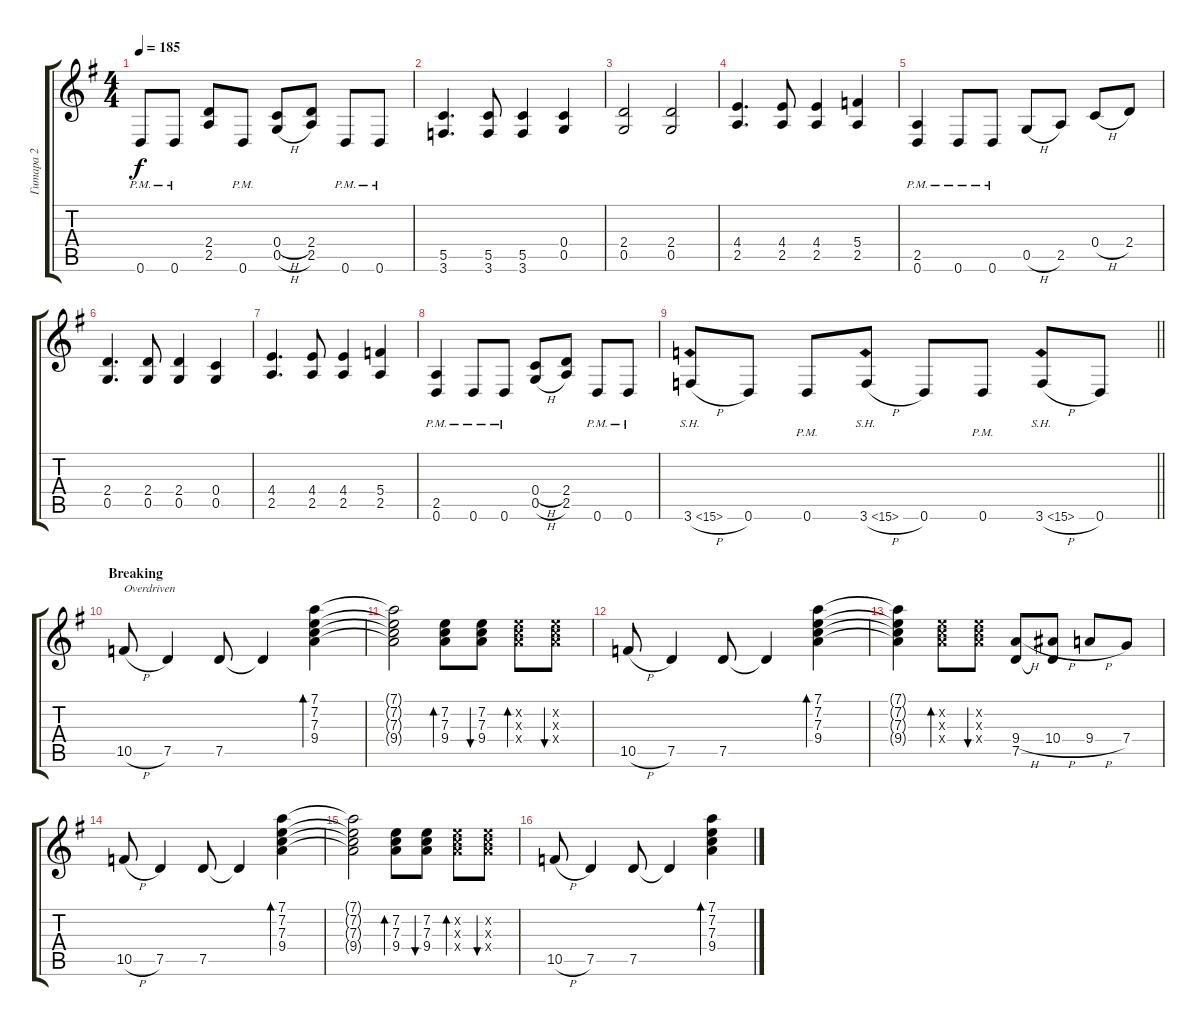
\track ("Гитара 2" "Гитара 2") {instrument distortionguitar}
\staff {score tabs}
\tuning (D4 A3 F3 C3 G2 D2) {hide}
\ts (4 4)
\tempo 185
\clef g2
\ks eminor
0.6{pm}.8{dy f} 0.6{pm}.8 (2.4 2.5).8 0.6{pm}.8 (0.4{h} 0.5{h}).8 (2.4 2.5).8 0.6{pm}.8 0.6{pm}.8 |
(5.5 3.6).4{d} (5.5 3.6).8 (5.5 3.6).4 (0.4 0.5).4 |
(2.4 0.5).2 (2.4 0.5).2 |
(4.4 2.5).4{d} (4.4 2.5).8 (4.4 2.5).4 (5.4 2.5).4 |
(2.5{pm} 0.6{pm}).4 0.6{pm}.8 0.6{pm}.8 0.5{h}.8 2.5.8 0.4{h}.8 2.4.8 |
(2.4 0.5).4{d} (2.4 0.5).8 (2.4 0.5).4 (0.4 0.5).4 |
(4.4 2.5).4{d} (4.4 2.5).8 (4.4 2.5).4 (5.4 2.5).4 |
(2.5{pm} 0.6{pm}).4 0.6{pm}.8 0.6{pm}.8 (0.4{h} 0.5{h}).8 (2.4 2.5).8 0.6{pm}.8 0.6{pm}.8 |
\barLineRight lightlight
3.6{sh 12 h}.8 0.6.8 0.6{pm}.8 3.6{sh 12 h}.8 0.6.8 0.6{pm}.8 3.6{sh 12 h}.8 0.6.8 |
\section ("" "Breaking")
10.5{h}.8{txt "Overdriven" instrument overdrivenguitar} 7.5.4 7.5.8 7.5{t}.4 (7.1 7.2 7.3 9.4).4{bd 60} |
(7.1{t} 7.2{t} 7.3{t} 9.4{t}).2 (7.2 7.3 9.4).8{bd 60} (7.2 7.3 9.4).8{bu 60} (7.2{x} 7.3{x} 9.4{x}).8{bd 60} (7.2{x} 7.3{x} 9.4{x}).8{bu 60} |
10.5{h}.8 7.5.4 7.5.8 7.5{t}.4 (7.1 7.2 7.3 9.4).4{bd 60} |
(7.1{t} 7.2{t} 7.3{t} 9.4{t}).4 (7.2{x} 7.3{x} 9.4{x}).8{bd 60} (7.2{x} 7.3{x} 9.4{x}).8{bu 60} (9.4{h} 7.5).8 (10.4{h} 7.5{t}).8 9.4{h}.8 7.4.8 |
10.5{h}.8 7.5.4 7.5.8 7.5{t}.4 (7.1 7.2 7.3 9.4).4{bd 60} |
(7.1{t} 7.2{t} 7.3{t} 9.4{t}).2 (7.2 7.3 9.4).8{bd 60} (7.2 7.3 9.4).8{bu 60} (7.2{x} 7.3{x} 9.4{x}).8{bd 60} (7.2{x} 7.3{x} 9.4{x}).8{bu 60} |
10.5{h}.8 7.5.4 7.5.8 7.5{t}.4 (7.1 7.2 7.3 9.4).4{bd 60}
